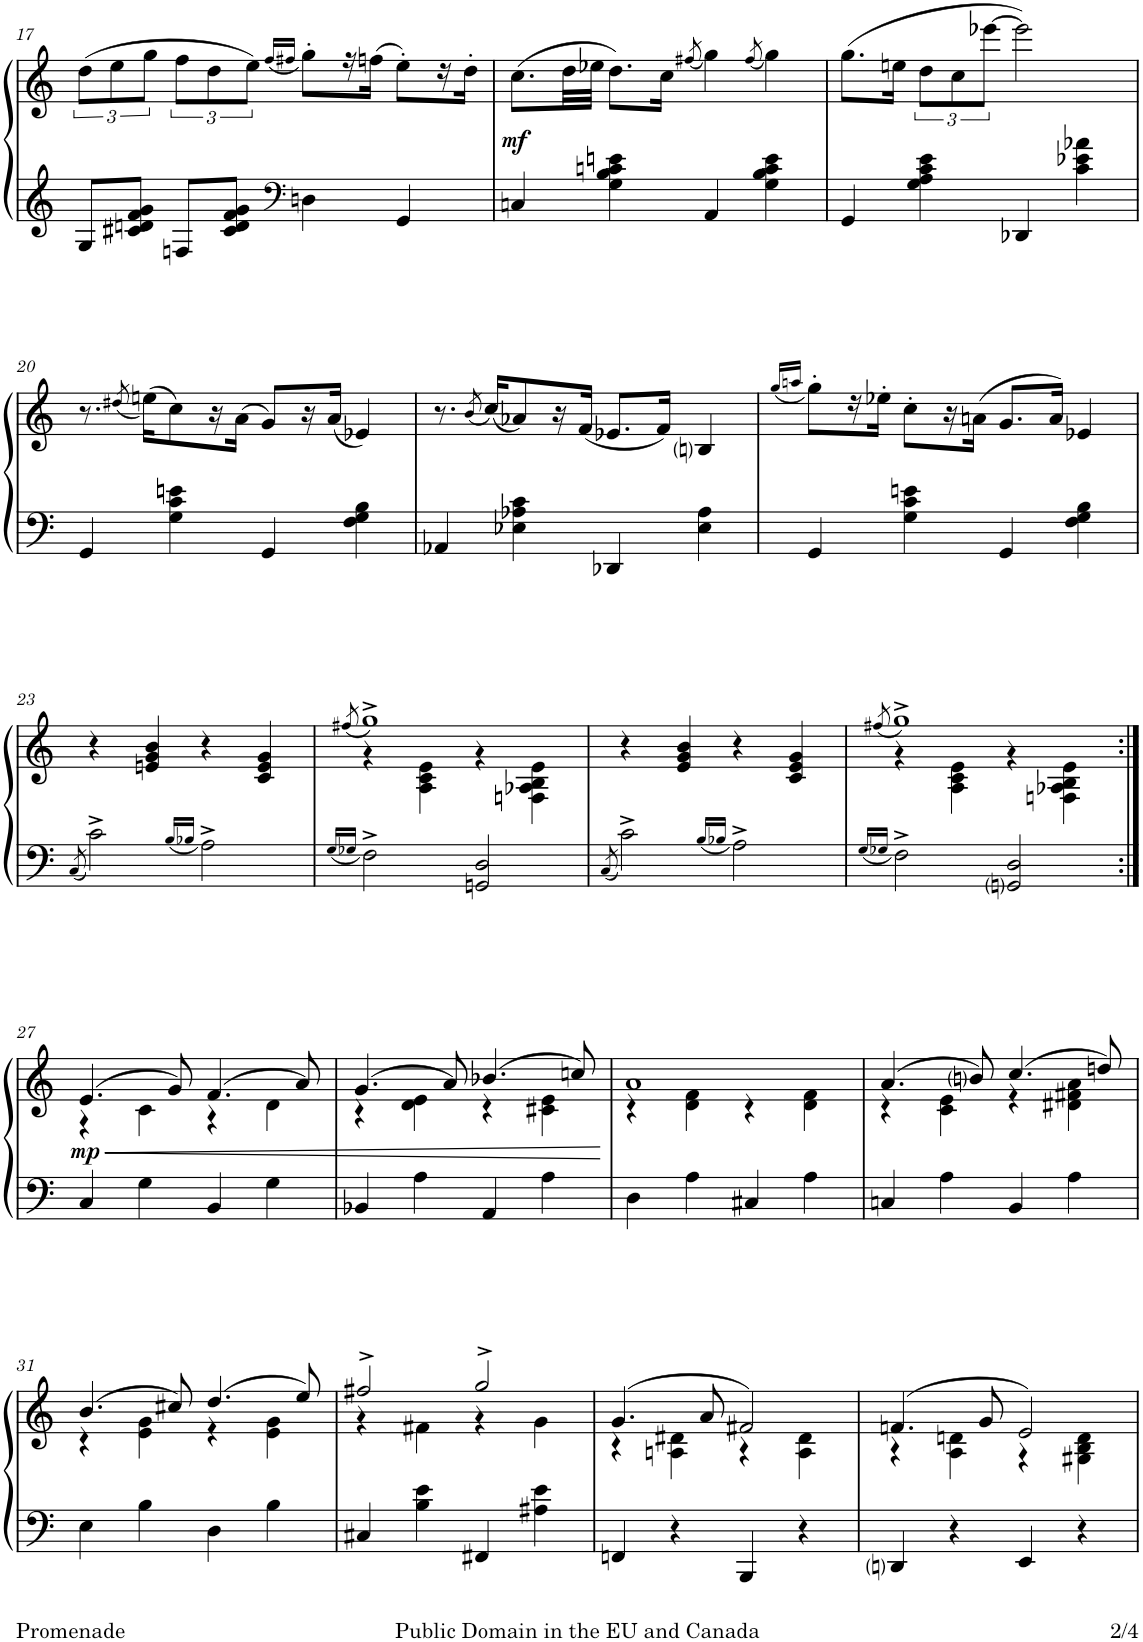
**kern	**kern	**dynam
*part1	*part1	*part1
*staff2	*staff1	*staff1/2
*I"Piano	*	*
*I'Pno.	*	*
!!LO:PB:g=z
*clefG2	*clefG2	*
*k[]	*k[]	*
*M2/2	*M2/2	*
*met(c|)	*met(c|)	*
=17	=17	=17
8G/L	(>12dd\L	.
.	12ee\	.
8c#X/ 8dn/ 8f/ 8g/J	.	.
.	12gg\J	.
8Fn/L	12ff\L	.
.	12dd\	.
8c#/ 8d/ 8f/ 8g/J	.	.
.	12ee\J)	.
*clefF4	*	*
.	(<16qff/LL	.
.	16qff#X/JJ	.
4Dn\	8gg'\L)	.
.	16r	.
.	(>16ffn\JJ	.
4GG/	8ee'\L)	.
.	16r	.
.	16dd'\JJ	.
=18	=18	=18
!	!	!LO:DY:b
4Cn/	(>8.cc\L	mf
.	32dd\LL	.
.	32ee-X\JJJ	.
4G\ 4B\ 4cn\ 4en\	8.dd\L)	.
.	16cc\Jk	.
.	(<8qff#X/	.
4AA/	4gg\)	.
.	(8qff#/	.
4G\ 4B\ 4c\ 4e\	4gg\)	.
=19	=19	=19
4GG/	(>8.gg\L	.
.	16een\Jk	.
4G\ 4A\ 4c\ 4e\	12dd\L	.
.	12cc\	.
.	[12eee-X\J	.
4DD-X/	2eee-\])	.
4c\ 4e-X\ 4a-X\	.	.
!!LO:LB:g=z
=20	=20	=20
4GG/	8.r	.
.	(<8qdd#X/	.
.	(>16een\KL)	.
4G\ 4c\ 4en\	8cc\)	.
.	16r	.
.	(>16a\JJ	.
4GG/	8g/L)	.
.	16r	.
.	(<16a/JJ	.
4F\ 4G\ 4B\	4e-X/)	.
=21	=21	=21
4AA-X/	8.r	.
.	(<8qb/	.
.	(16cc/KL)	.
4E-X\ 4A-X\ 4c\	8a-X/)	.
.	16r	.
.	(16f/JJ	.
4DD-X/	8.e-X/L	.
.	16f/Jk)	.
4E-\ 4A-\	4Bni/	.
=22	=22	=22
.	(<16qgg/LL	.
.	16qaan/JJ	.
4GG/	8gg'\L)	.
.	16r	.
.	16ee-X'\JJ	.
4G\ 4c\ 4en\	8cc'\L	.
.	16r	.
.	(>16an\JJ	.
4GG/	8.g/L	.
.	16a/Jk)	.
4F\ 4G\ 4B\	4e-X/	.
!!LO:LB:g=z
=23	=23	=23
8qC/	.	.
2c^\	4r	.
.	4en/ 4g/ 4b/	.
16qB/LL	.	.
16qB-X/JJ	.	.
2A^\	4r	.
.	4c/ 4e/ 4g/	.
=24	=24	=24
16qG/LL	.	.
16qG-X/JJ	(<8qff#X/	.
*	*^	*
2F^\	1gg^)	4r	.
.	.	4A\ 4c\ 4e\	.
2GGn/ 2D/	.	4r	.
.	.	4Fn\ 4A-X\ 4B\ 4e\	.
*	*v	*v	*
=25	=25	=25
8qC/	.	.
2c^\	4r	.
.	4e/ 4g/ 4b/	.
16qB/LL	.	.
16qB-X/JJ	.	.
2A^\	4r	.
.	4c/ 4e/ 4g/	.
=26	=26	=26
16qG/LL	.	.
16qG-X/JJ	(<8qff#X/	.
*	*^	*
2F^\	1gg^)	4r	.
.	.	4A\ 4c\ 4e\	.
2GGni/ 2D/	.	4r	.
.	.	4Fn\ 4A-X\ 4B\ 4e\	.
!!LO:LB:g=z	!!
=27:|!	=27:|!	=27:|!	=27:|!
!	!	!	!LO:HP:b
!	!	!	!LO:DY:n=1:b
4C/	(>4.e/	4r	< mp
4G\	.	4c\	.
.	8g/)	.	.
4BB/	(>4.f/	4r	.
4G\	.	4d\	.
.	8a/)	.	.
=28	=28	=28	=28
4BB-X/	(>4.g/	4r	.
4A\	.	4d\ 4e\	.
.	8a/)	.	.
4AA/	(>4.b-X/	4r	.
4A\	.	4c#X\ 4e\	.
.	8ccn/)	.	.
*	*v	*v	*
.	.	[
=29	=29	=29
*	*^	*
4D\	1a	4r	.
4A\	.	4d\ 4f\	.
4C#X/	.	4r	.
4A\	.	4d\ 4f\	.
=30	=30	=30	=30
4Cn/	(>4.a/	4r	.
4A\	.	4c\ 4e\	.
.	8bni/)	.	.
4BB/	(>4.cc/	4r	.
4A\	.	4d#X\ 4f#X\ 4a\	.
.	8ddn/)	.	.
!!LO:LB:g=z	!!
=31	=31	=31	=31
4E\	(>4.b/	4r	.
4B\	.	4e\ 4g\	.
.	8cc#X/)	.	.
4D\	(>4.dd/	4r	.
4B\	.	4e\ 4g\	.
.	8ee/)	.	.
=32	=32	=32	=32
4C#X/	2ff#X^/	4r	.
4B\ 4e\	.	4f#X\	.
4FF#X/	2gg^/	4r	.
4A#X\ 4e\	.	4g\	.
=33	=33	=33	=33
4FFn/	(>4.g/	4r	.
4r	.	4An\ 4d#X\	.
.	8a/	.	.
4BBB/	2f#X/)	4r	.
4r	.	4A\ 4d#\	.
=34	=34	=34	=34
4DDni/	(>4.fn/	4r	.
4r	.	4A\ 4dn\	.
.	8g/	.	.
4EE/	2e/)	4r	.
4r	.	4G#X\ 4B\ 4d\	.
*	*v	*v	*
=	=	=
*-	*-	*-
